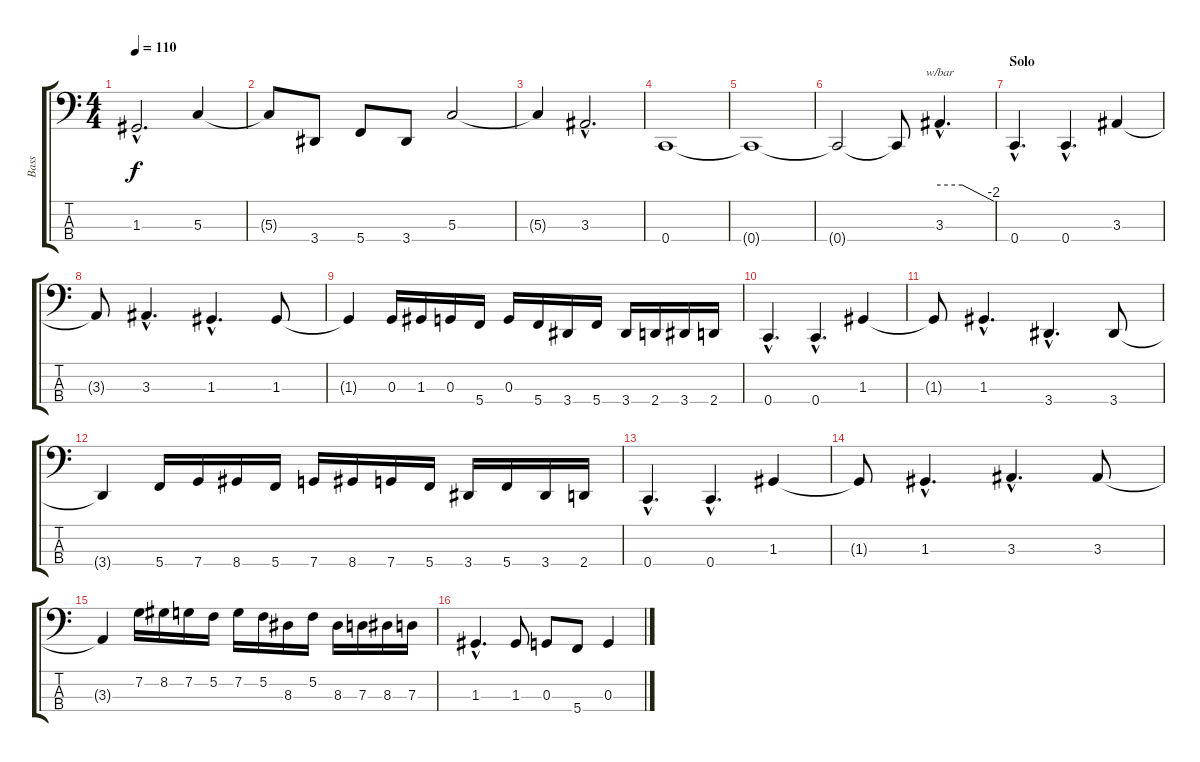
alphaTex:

\track ("Bass" "Bass") {instrument electricbassfinger}
\staff {score tabs}
\tuning (F2 C2 G1 C1) {hide}
\ts (4 4)
\tempo 110
\clef f4
\ks c
1.3{hac}.2{d dy f} 5.3.4 |
5.3{t}.8 3.4.8 5.4.8 3.4.8 5.3.2 |
5.3{t}.4 3.3{hac}.2{d} |
0.4.1 |
0.4{t}.1 |
0.4{t}.2 0.4{t}.8 3.3{hac}.4{d tbe (custom default 0 0 25 0 60 -8)} |
\section ("" "Solo")
0.4{hac}.4{d} 0.4{hac}.4{d} 3.3.4 |
3.3{t}.8 3.3{hac}.4{d} 1.3{hac}.4{d} 1.3.8 |
1.3{t}.4 0.3.16 1.3.16 0.3.16 5.4.16 0.3.16 5.4.16 3.4.16 5.4.16 3.4.16 2.4.16 3.4.16 2.4.16 |
0.4{hac}.4{d} 0.4{hac}.4{d} 1.3.4 |
1.3{t}.8 1.3{hac}.4{d} 3.4{hac}.4{d} 3.4.8 |
3.4{t}.4 5.4.16 7.4.16 8.4.16 5.4.16 7.4.16 8.4.16 7.4.16 5.4.16 3.4.16 5.4.16 3.4.16 2.4.16 |
0.4{hac}.4{d} 0.4{hac}.4{d} 1.3.4 |
1.3{t}.8 1.3{hac}.4{d} 3.3{hac}.4{d} 3.3.8 |
3.3{t}.4 7.2.16 8.2.16 7.2.16 5.2.16 7.2.16 5.2.16 8.3.16 5.2.16 8.3.16 7.3.16 8.3.16 7.3.16 |
1.3{hac}.4{d} 1.3.8 0.3.8 5.4.8 0.3.4
